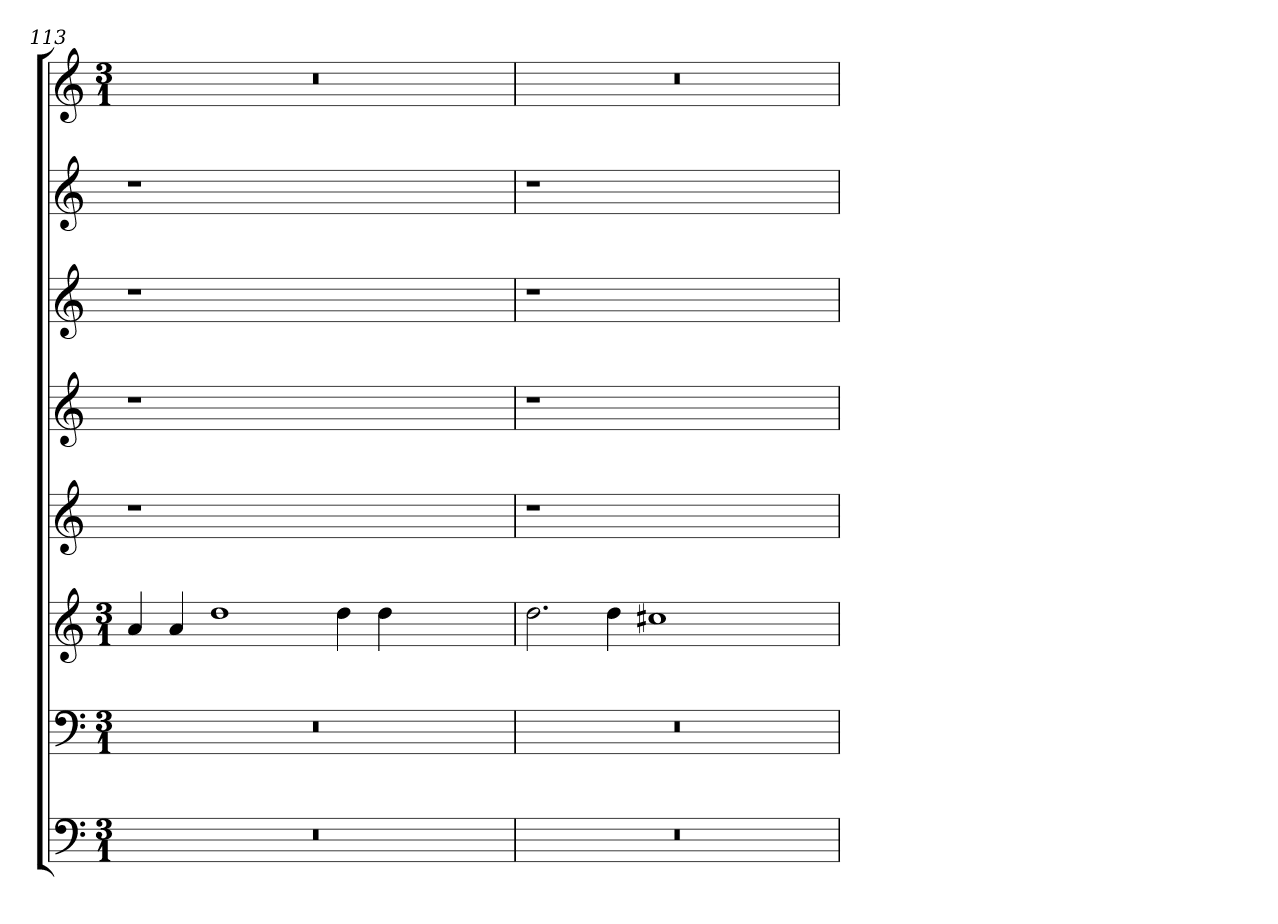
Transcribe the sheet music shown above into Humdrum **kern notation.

**kern	**kern	**kern	**kern	**kern	**kern	**kern	**kern
*part8	*part7	*part6	*part5	*part4	*part3	*part2	*part1
*staff8	*staff7	*staff6	*staff5	*staff4	*staff3	*staff2	*staff1
*clefF4	*clefF4	*clefG2	*clefG2	*clefG2	*clefG2	*clefG2	*clefG2
*k[]	*k[]	*k[]	*k[]	*k[]	*k[]	*k[]	*k[]
*C:	*C:	*C:	*C:	*C:	*C:	*C:	*C:
*M3/1	*M3/1	*M3/1	*	*	*	*	*M3/1
=113	=113	=113	=113	=113	=113	=113	=113
0.r	0.r	4a/	1r	1r	1r	1r	0.r
.	.	4a/	.	.	.	.	.
.	.	1dd	.	.	.	.	.
.	.	.	0ryy	0ryy	0ryy	0ryy	.
.	.	4dd\	.	.	.	.	.
.	.	4dd\	.	.	.	.	.
.	.	1ryy	.	.	.	.	.
=114	=114	=114	=114	=114	=114	=114	=114
0.r	0.r	2.dd\	1r	1r	1r	1r	0.r
.	.	4dd\	.	.	.	.	.
.	.	1cc#X	0ryy	0ryy	0ryy	0ryy	.
.	.	1ryy	.	.	.	.	.
=	=	=	=	=	=	=	=
*-	*-	*-	*-	*-	*-	*-	*-
